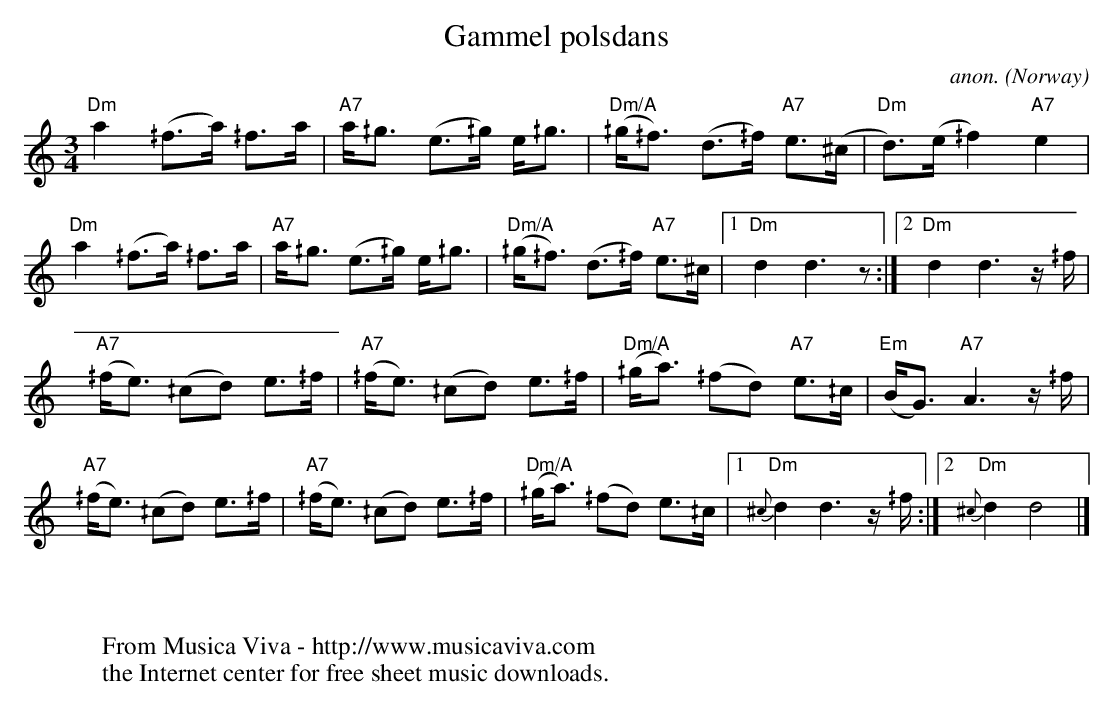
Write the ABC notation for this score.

X:1
T:Gammel polsdans
C:anon.
O:Norway
M:3/4
L:1/8
K:Ddor
"Dm"a2 (^/f>a) ^/f>a|"A7"a<^/g (e>^/g) e<^/g|("Dm/A"^/g<^/f) (d>^/f) "A7"e>(^c|"Dm"d>)(e ^/f2) "A7"e2|
"Dm"a2 (^/f>a) ^/f>a|"A7"a<^/g (e>^/g) e<^/g|("Dm/A"^/g<^/f) (d>^/f) "A7"e>^c|[1"Dm"d2 d3 z:|[2"Dm"d2 d3 z/^/f/|
("A7"^/f<e) (^/cd) e>^/f|("A7"^/f<e) (^/cd) e>^/f|("Dm/A"^/g<a) (^/fd) "A7"e>^/c|("Em"B<G) "A7"A3 z/^/f/|
("A7"^/f<e) (^/cd) e>^/f|("A7"^/f<e) (^/cd) e>^/f|("Dm/A"^/g<a) (^/fd) e>^/c|[1{^c}"Dm"d2 d3 z/^/f/:|[2{^c}"Dm"d2 d4|]
W:
W:
W:  From Musica Viva - http://www.musicaviva.com
W:  the Internet center for free sheet music downloads.
